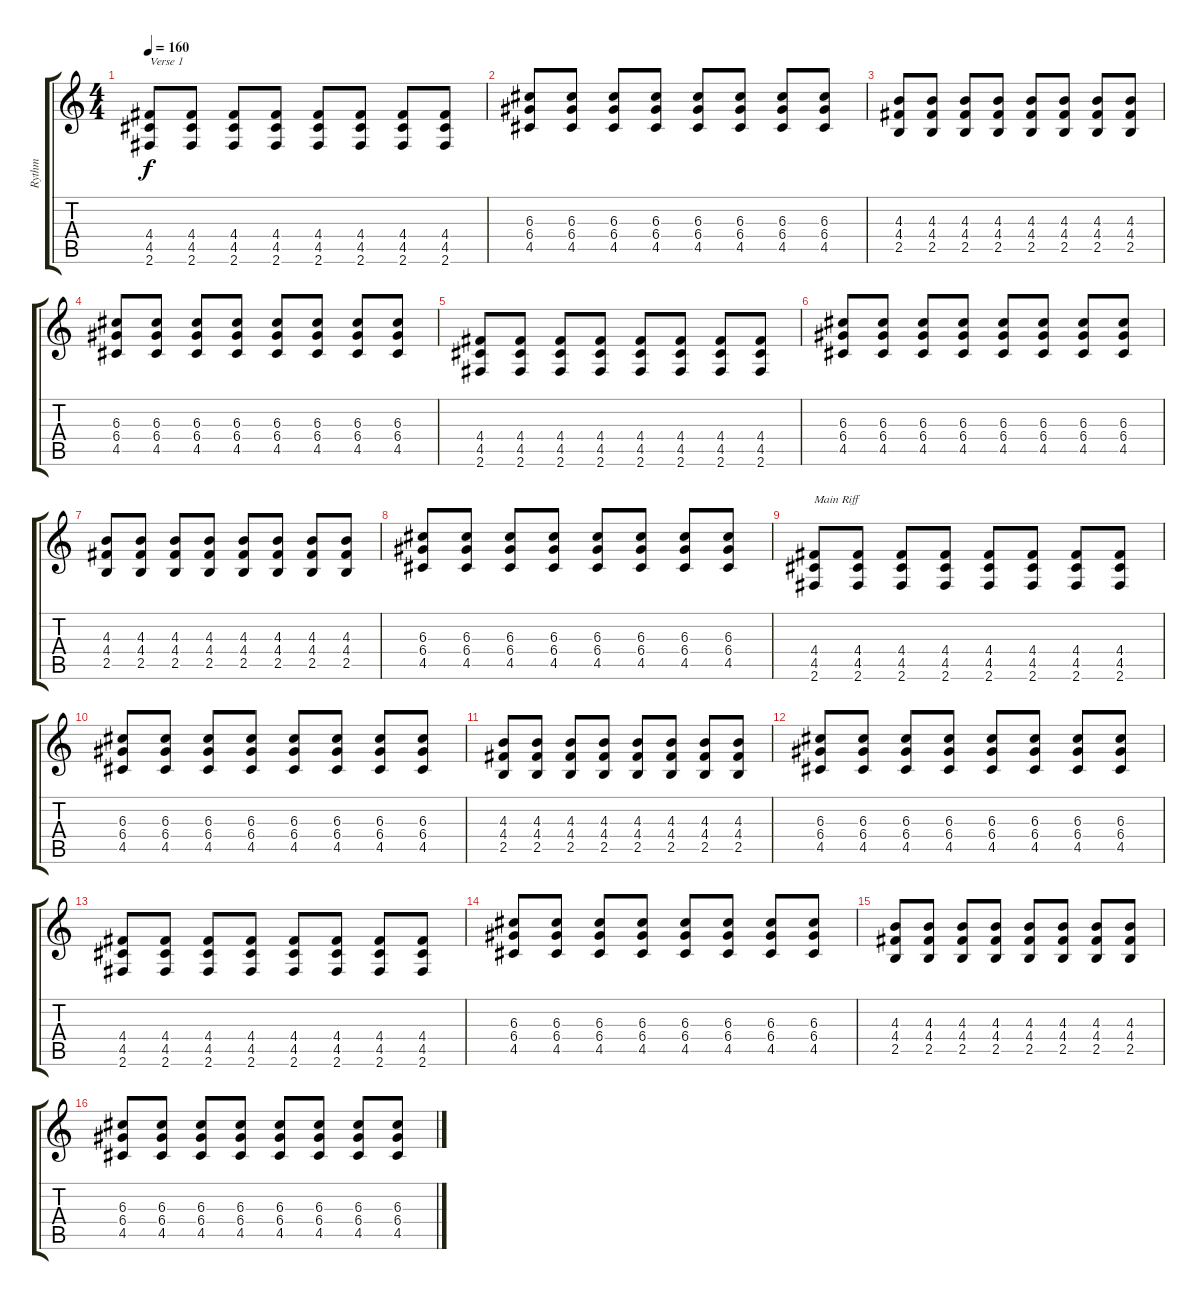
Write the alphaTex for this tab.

\track ("Rythm" "Rythm") {instrument distortionguitar}
\staff {score tabs}
\tuning (E4 B3 G3 D3 A2 E2) {hide}
\ts (4 4)
\tempo 160
\clef g2
\ks c
(4.4 4.5 2.6).8{txt "Verse 1" dy f} (4.4 4.5 2.6).8 (4.4 4.5 2.6).8 (4.4 4.5 2.6).8 (4.4 4.5 2.6).8 (4.4 4.5 2.6).8 (4.4 4.5 2.6).8 (4.4 4.5 2.6).8 |
(6.3 6.4 4.5).8 (6.3 6.4 4.5).8 (6.3 6.4 4.5).8 (6.3 6.4 4.5).8 (6.3 6.4 4.5).8 (6.3 6.4 4.5).8 (6.3 6.4 4.5).8 (6.3 6.4 4.5).8 |
(4.3 4.4 2.5).8 (4.3 4.4 2.5).8 (4.3 4.4 2.5).8 (4.3 4.4 2.5).8 (4.3 4.4 2.5).8 (4.3 4.4 2.5).8 (4.3 4.4 2.5).8 (4.3 4.4 2.5).8 |
(6.3 6.4 4.5).8 (6.3 6.4 4.5).8 (6.3 6.4 4.5).8 (6.3 6.4 4.5).8 (6.3 6.4 4.5).8 (6.3 6.4 4.5).8 (6.3 6.4 4.5).8 (6.3 6.4 4.5).8 |
(4.4 4.5 2.6).8 (4.4 4.5 2.6).8 (4.4 4.5 2.6).8 (4.4 4.5 2.6).8 (4.4 4.5 2.6).8 (4.4 4.5 2.6).8 (4.4 4.5 2.6).8 (4.4 4.5 2.6).8 |
(6.3 6.4 4.5).8 (6.3 6.4 4.5).8 (6.3 6.4 4.5).8 (6.3 6.4 4.5).8 (6.3 6.4 4.5).8 (6.3 6.4 4.5).8 (6.3 6.4 4.5).8 (6.3 6.4 4.5).8 |
(4.3 4.4 2.5).8 (4.3 4.4 2.5).8 (4.3 4.4 2.5).8 (4.3 4.4 2.5).8 (4.3 4.4 2.5).8 (4.3 4.4 2.5).8 (4.3 4.4 2.5).8 (4.3 4.4 2.5).8 |
(6.3 6.4 4.5).8 (6.3 6.4 4.5).8 (6.3 6.4 4.5).8 (6.3 6.4 4.5).8 (6.3 6.4 4.5).8 (6.3 6.4 4.5).8 (6.3 6.4 4.5).8 (6.3 6.4 4.5).8 |
(4.4 4.5 2.6).8{txt "Main Riff"} (4.4 4.5 2.6).8 (4.4 4.5 2.6).8 (4.4 4.5 2.6).8 (4.4 4.5 2.6).8 (4.4 4.5 2.6).8 (4.4 4.5 2.6).8 (4.4 4.5 2.6).8 |
(6.3 6.4 4.5).8 (6.3 6.4 4.5).8 (6.3 6.4 4.5).8 (6.3 6.4 4.5).8 (6.3 6.4 4.5).8 (6.3 6.4 4.5).8 (6.3 6.4 4.5).8 (6.3 6.4 4.5).8 |
(4.3 4.4 2.5).8 (4.3 4.4 2.5).8 (4.3 4.4 2.5).8 (4.3 4.4 2.5).8 (4.3 4.4 2.5).8 (4.3 4.4 2.5).8 (4.3 4.4 2.5).8 (4.3 4.4 2.5).8 |
(6.3 6.4 4.5).8 (6.3 6.4 4.5).8 (6.3 6.4 4.5).8 (6.3 6.4 4.5).8 (6.3 6.4 4.5).8 (6.3 6.4 4.5).8 (6.3 6.4 4.5).8 (6.3 6.4 4.5).8 |
(4.4 4.5 2.6).8 (4.4 4.5 2.6).8 (4.4 4.5 2.6).8 (4.4 4.5 2.6).8 (4.4 4.5 2.6).8 (4.4 4.5 2.6).8 (4.4 4.5 2.6).8 (4.4 4.5 2.6).8 |
(6.3 6.4 4.5).8 (6.3 6.4 4.5).8 (6.3 6.4 4.5).8 (6.3 6.4 4.5).8 (6.3 6.4 4.5).8 (6.3 6.4 4.5).8 (6.3 6.4 4.5).8 (6.3 6.4 4.5).8 |
(4.3 4.4 2.5).8 (4.3 4.4 2.5).8 (4.3 4.4 2.5).8 (4.3 4.4 2.5).8 (4.3 4.4 2.5).8 (4.3 4.4 2.5).8 (4.3 4.4 2.5).8 (4.3 4.4 2.5).8 |
(6.3 6.4 4.5).8 (6.3 6.4 4.5).8 (6.3 6.4 4.5).8 (6.3 6.4 4.5).8 (6.3 6.4 4.5).8 (6.3 6.4 4.5).8 (6.3 6.4 4.5).8 (6.3 6.4 4.5).8
